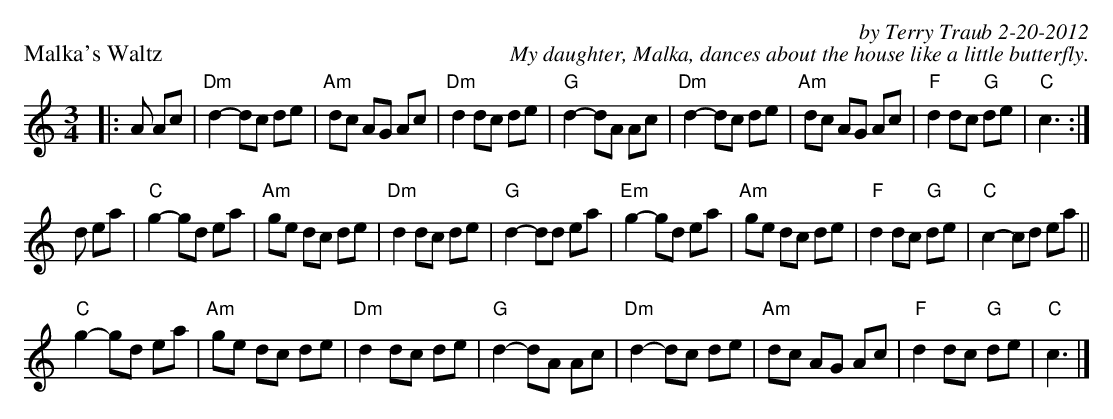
X:1
P: Malka's Waltz
C: by Terry Traub 2-20-2012
C: My daughter, Malka, dances about the house like a little butterfly.
M: 3/4
K: C
L: 1/8
|: A Ac|"Dm"d2-dc de|"Am"dc AG Ac|"Dm"d2 dc de|"G"d2-dA Ac|"Dm"d2-dc de|"Am"dc AG Ac|"F"d2 dc "G"de|"C"c3 :|
d ea|"C"g2-gd ea|"Am"ge dc de|"Dm"d2 dc de|"G"d2-dd ea|"Em"g2-gd ea|"Am"ge dc de|"F"d2 dc "G"de|"C"c2-cd ea||
"C"g2-gd ea|"Am"ge dc de|"Dm"d2 dc de|"G"d2-dA Ac|"Dm"d2-dc de|"Am"dc AG Ac|"F"d2 dc "G"de|"C"c3 |]
